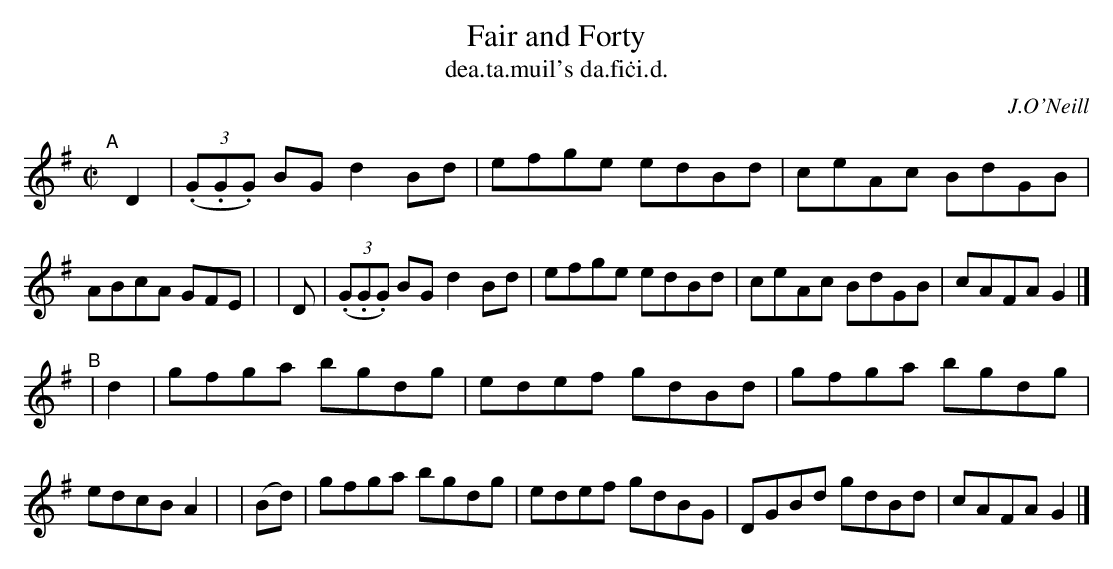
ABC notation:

X:1
T: Fair and Forty
T: dea\.ta\.muil's da\.fi\.ci\.d.
O: J.O'Neill
M: C|
L: 1/8
K: G
"^A"[|]\
  D2 | ((3.G.G.G) BG d2 Bd | efge edBd | ceAc BdGB | ABcA GFE |\
| D  | ((3.G.G.G) BG d2 Bd | efge edBd | ceAc BdGB | cAFA G2 |]
"^B"\
| d2 | gfga bgdg | edef gdBd | gfga bgdg | edcB A2 |\
|(Bd)| gfga bgdg | edef gdBG | DGBd gdBd | cAFA G2 |]
